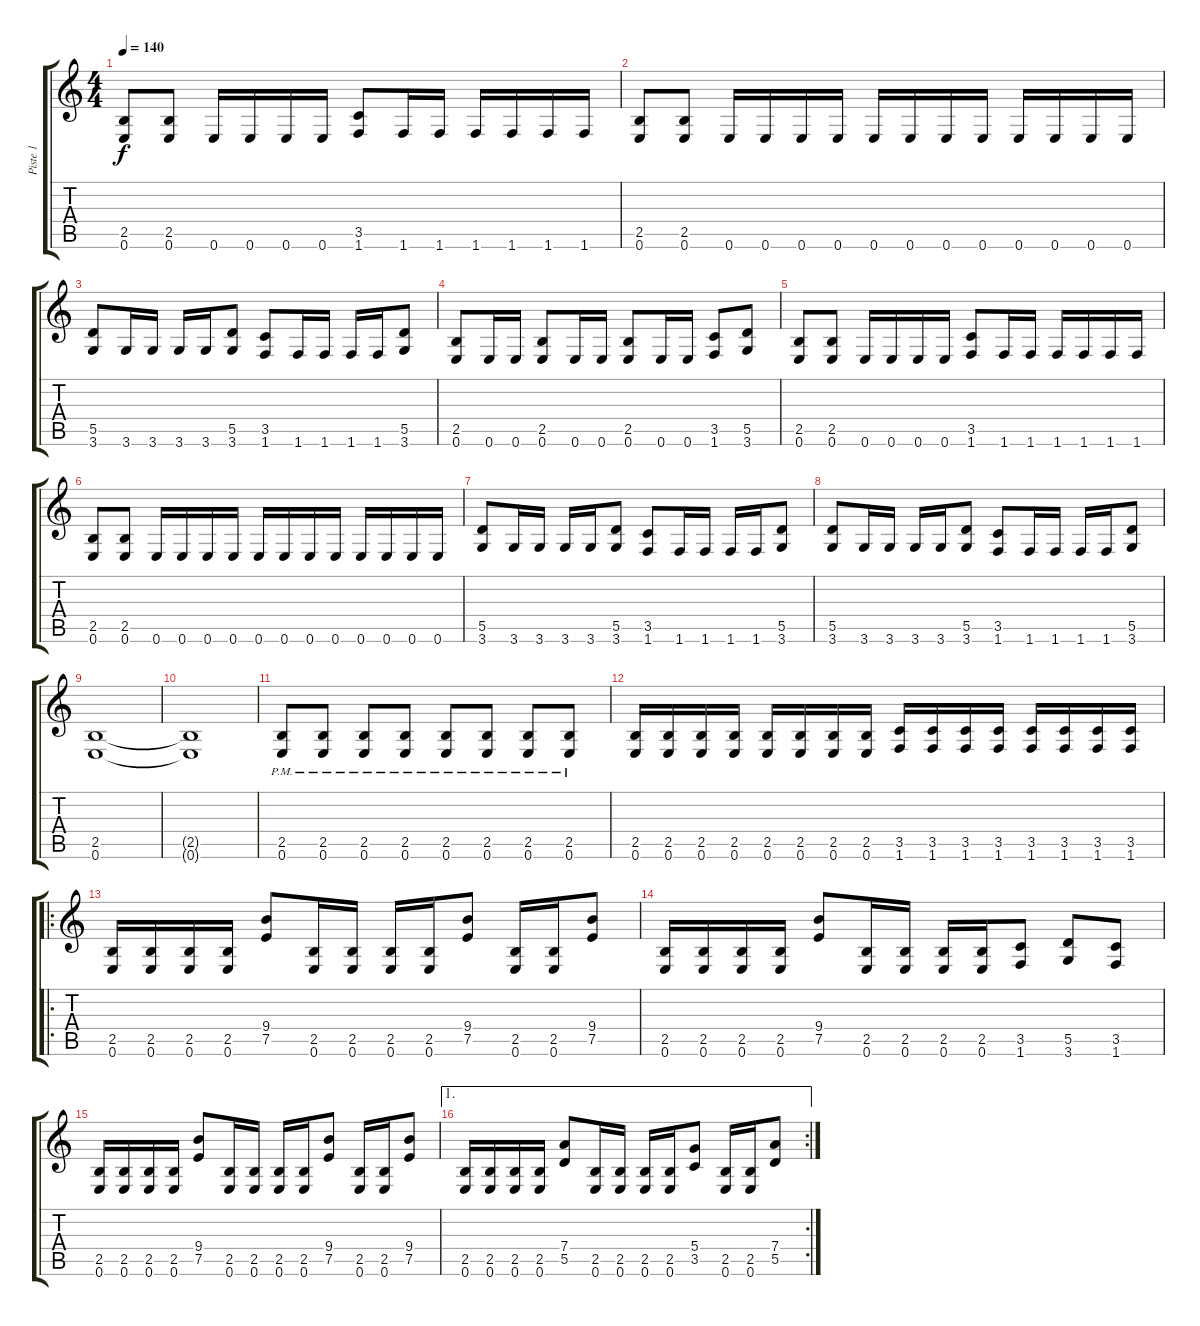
\track ("Piste 1" "Piste 1") {instrument overdrivenguitar}
\staff {score tabs}
\tuning (E4 B3 G3 D3 A2 E2) {hide}
\ts (4 4)
\tempo 140
\clef g2
\ks c
(2.5 0.6).8{dy f} (2.5 0.6).8 0.6.16 0.6.16 0.6.16 0.6.16 (3.5 1.6).8 1.6.16 1.6.16 1.6.16 1.6.16 1.6.16 1.6.16 |
(2.5 0.6).8 (2.5 0.6).8 0.6.16 0.6.16 0.6.16 0.6.16 0.6.16 0.6.16 0.6.16 0.6.16 0.6.16 0.6.16 0.6.16 0.6.16 |
(5.5 3.6).8 3.6.16 3.6.16 3.6.16 3.6.16 (5.5 3.6).8 (3.5 1.6).8 1.6.16 1.6.16 1.6.16 1.6.16 (5.5 3.6).8 |
(2.5 0.6).8 0.6.16 0.6.16 (2.5 0.6).8 0.6.16 0.6.16 (2.5 0.6).8 0.6.16 0.6.16 (3.5 1.6).8 (5.5 3.6).8 |
(2.5 0.6).8 (2.5 0.6).8 0.6.16 0.6.16 0.6.16 0.6.16 (3.5 1.6).8 1.6.16 1.6.16 1.6.16 1.6.16 1.6.16 1.6.16 |
(2.5 0.6).8 (2.5 0.6).8 0.6.16 0.6.16 0.6.16 0.6.16 0.6.16 0.6.16 0.6.16 0.6.16 0.6.16 0.6.16 0.6.16 0.6.16 |
(5.5 3.6).8 3.6.16 3.6.16 3.6.16 3.6.16 (5.5 3.6).8 (3.5 1.6).8 1.6.16 1.6.16 1.6.16 1.6.16 (5.5 3.6).8 |
(5.5 3.6).8 3.6.16 3.6.16 3.6.16 3.6.16 (5.5 3.6).8 (3.5 1.6).8 1.6.16 1.6.16 1.6.16 1.6.16 (5.5 3.6).8 |
(2.5 0.6).1 |
(2.5{t} 0.6{t}).1 |
(2.5{pm} 0.6{pm}).8 (2.5{pm} 0.6{pm}).8 (2.5{pm} 0.6{pm}).8 (2.5{pm} 0.6{pm}).8 (2.5{pm} 0.6{pm}).8 (2.5{pm} 0.6{pm}).8 (2.5{pm} 0.6{pm}).8 (2.5{pm} 0.6{pm}).8 |
(2.5 0.6).16 (2.5 0.6).16 (2.5 0.6).16 (2.5 0.6).16 (2.5 0.6).16 (2.5 0.6).16 (2.5 0.6).16 (2.5 0.6).16 (3.5 1.6).16 (3.5 1.6).16 (3.5 1.6).16 (3.5 1.6).16 (3.5 1.6).16 (3.5 1.6).16 (3.5 1.6).16 (3.5 1.6).16 |
\ro
(2.5 0.6).16 (2.5 0.6).16 (2.5 0.6).16 (2.5 0.6).16 (9.4 7.5).8 (2.5 0.6).16 (2.5 0.6).16 (2.5 0.6).16 (2.5 0.6).16 (9.4 7.5).8 (2.5 0.6).16 (2.5 0.6).16 (9.4 7.5).8 |
(2.5 0.6).16 (2.5 0.6).16 (2.5 0.6).16 (2.5 0.6).16 (9.4 7.5).8 (2.5 0.6).16 (2.5 0.6).16 (2.5 0.6).16 (2.5 0.6).16 (3.5 1.6).8 (5.5 3.6).8 (3.5 1.6).8 |
(2.5 0.6).16 (2.5 0.6).16 (2.5 0.6).16 (2.5 0.6).16 (9.4 7.5).8 (2.5 0.6).16 (2.5 0.6).16 (2.5 0.6).16 (2.5 0.6).16 (9.4 7.5).8 (2.5 0.6).16 (2.5 0.6).16 (9.4 7.5).8 |
\ae 1
\rc 2
(2.5 0.6).16 (2.5 0.6).16 (2.5 0.6).16 (2.5 0.6).16 (7.4 5.5).8 (2.5 0.6).16 (2.5 0.6).16 (2.5 0.6).16 (2.5 0.6).16 (5.4 3.5).8 (2.5 0.6).16 (2.5 0.6).16 (7.4 5.5).8
